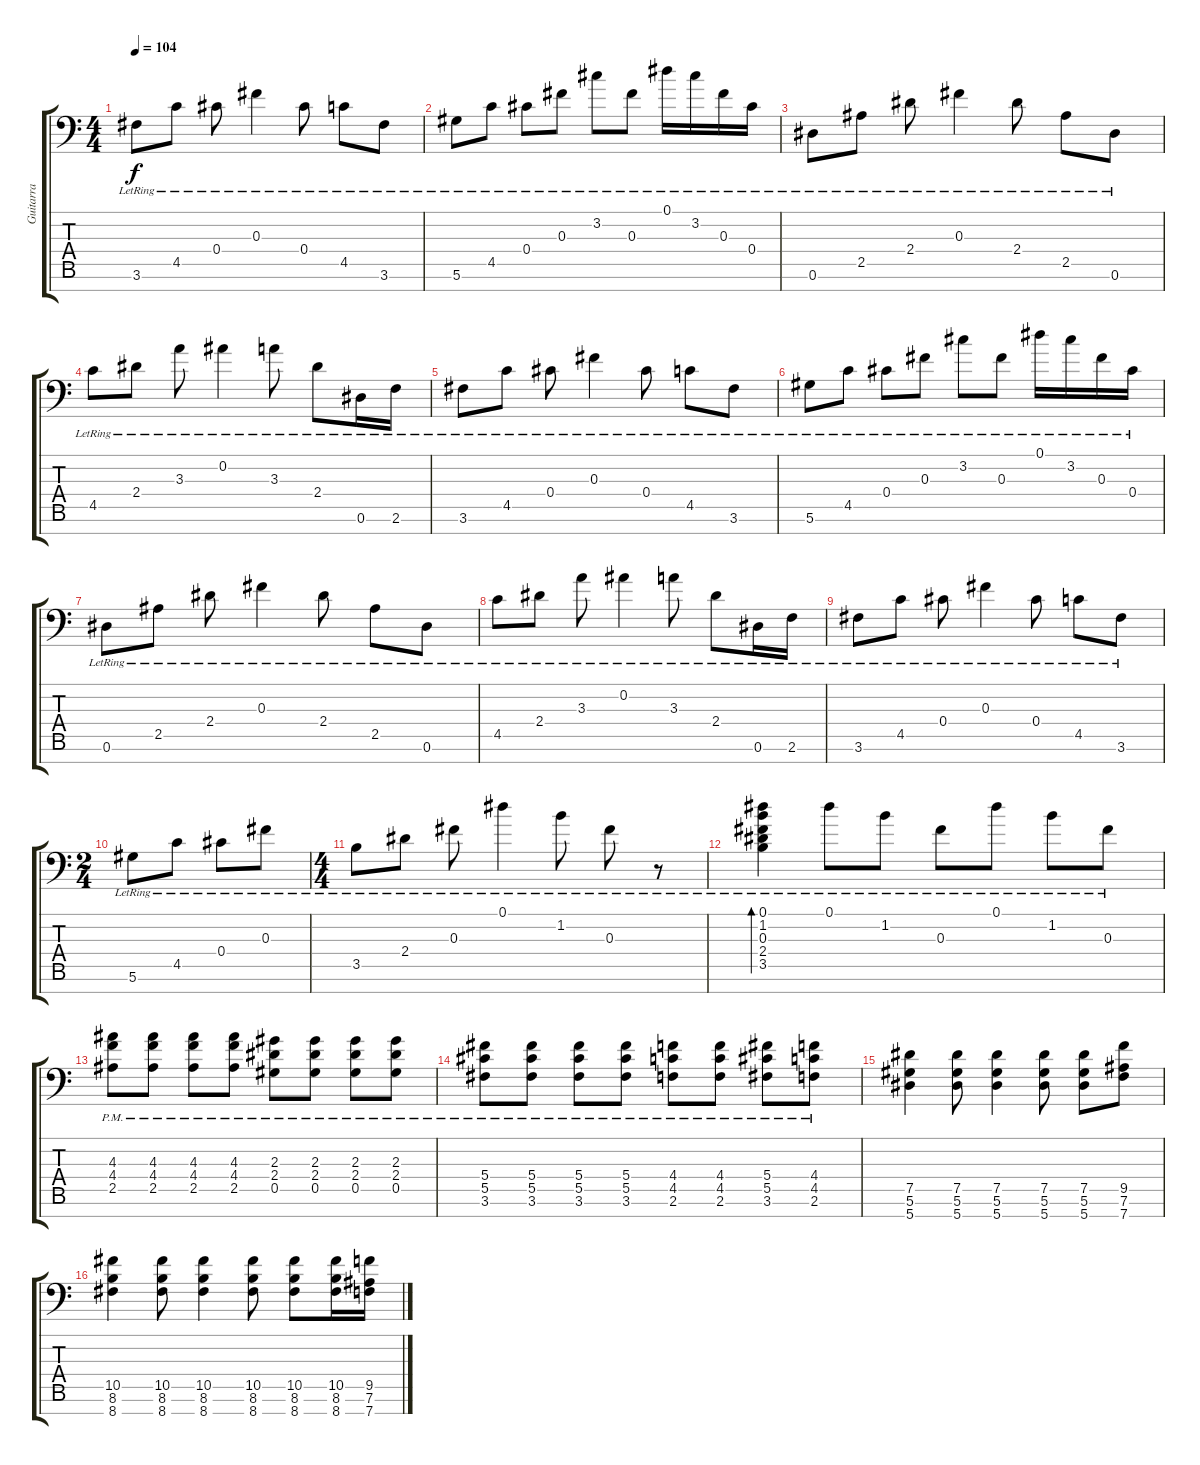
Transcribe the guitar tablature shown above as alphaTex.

\track ("Guitarra" "Guitarra") {instrument electricguitarclean}
\staff {score tabs}
\tuning (Eb4 Bb3 Gb3 Db3 Ab2 Eb2 Bb1) {hide}
\ts (4 4)
\tempo 104
\clef f4
\ks c
3.6{lr}.8{dy f} 4.5{lr}.8 0.4{lr}.8 0.3{lr}.4 0.4{lr}.8 4.5{lr}.8 3.6{lr}.8 |
5.6{lr}.8 4.5{lr}.8 0.4{lr}.8 0.3{lr}.8 3.2{lr}.8 0.3{lr}.8 0.1{lr}.16 3.2{lr}.16 0.3{lr}.16 0.4{lr}.16 |
0.6{lr}.8 2.5{lr}.8 2.4{lr}.8 0.3{lr}.4 2.4{lr}.8 2.5{lr}.8 0.6{lr}.8 |
4.5{lr}.8 2.4{lr}.8 3.3{lr}.8 0.2{lr}.4 3.3{lr}.8 2.4{lr}.8 0.6{lr}.16 2.6{lr}.16 |
3.6{lr}.8 4.5{lr}.8 0.4{lr}.8 0.3{lr}.4 0.4{lr}.8 4.5{lr}.8 3.6{lr}.8 |
5.6{lr}.8 4.5{lr}.8 0.4{lr}.8 0.3{lr}.8 3.2{lr}.8 0.3{lr}.8 0.1{lr}.16 3.2{lr}.16 0.3{lr}.16 0.4{lr}.16 |
0.6{lr}.8 2.5{lr}.8 2.4{lr}.8 0.3{lr}.4 2.4{lr}.8 2.5{lr}.8 0.6{lr}.8 |
4.5{lr}.8 2.4{lr}.8 3.3{lr}.8 0.2{lr}.4 3.3{lr}.8 2.4{lr}.8 0.6{lr}.16 2.6{lr}.16 |
3.6{lr}.8 4.5{lr}.8 0.4{lr}.8 0.3{lr}.4 0.4{lr}.8 4.5{lr}.8 3.6{lr}.8 |
\ts (2 4)
5.6{lr}.8 4.5{lr}.8 0.4{lr}.8 0.3{lr}.8 |
\ts (4 4)
3.5{lr}.8 2.4{lr}.8 0.3{lr}.8 0.1{lr}.4 1.2{lr}.8 0.3{lr}.8 r.8 |
(0.1{lr} 1.2{lr} 0.3{lr} 2.4{lr} 3.5{lr}).4{bd 120} 0.1{lr}.8 1.2{lr}.8 0.3{lr}.8 0.1{lr}.8 1.2{lr}.8 0.3{lr}.8 |
(4.3{pm} 4.4 2.5).8{instrument distortionguitar} (4.3{pm} 4.4 2.5).8{instrument distortionguitar} (4.3{pm} 4.4 2.5).8{instrument distortionguitar} (4.3{pm} 4.4 2.5).8{instrument distortionguitar} (2.3{pm} 2.4 0.5).8{instrument distortionguitar} (2.3{pm} 2.4 0.5).8{instrument distortionguitar} (2.3{pm} 2.4 0.5).8{instrument distortionguitar} (2.3{pm} 2.4 0.5).8{instrument distortionguitar} |
(5.4 5.5 3.6{pm}).8{instrument distortionguitar} (5.4 5.5 3.6{pm}).8{instrument distortionguitar} (5.4 5.5 3.6{pm}).8{instrument distortionguitar} (5.4 5.5 3.6{pm}).8{instrument distortionguitar} (4.4 4.5 2.6{pm}).8{instrument distortionguitar} (4.4 4.5 2.6{pm}).8{instrument distortionguitar} (5.4 5.5 3.6{pm}).8{instrument distortionguitar} (4.4 4.5 2.6{pm}).8{instrument distortionguitar} |
(7.5 5.6 5.7).4 (7.5 5.6 5.7).8 (7.5 5.6 5.7).4 (7.5 5.6 5.7).8 (7.5 5.6 5.7).8 (9.5 7.6 7.7).8 |
(10.5 8.6 8.7).4 (10.5 8.6 8.7).8 (10.5 8.6 8.7).4 (10.5 8.6 8.7).8 (10.5 8.6 8.7).8 (10.5 8.6 8.7).16 (9.5 7.6 7.7).16
